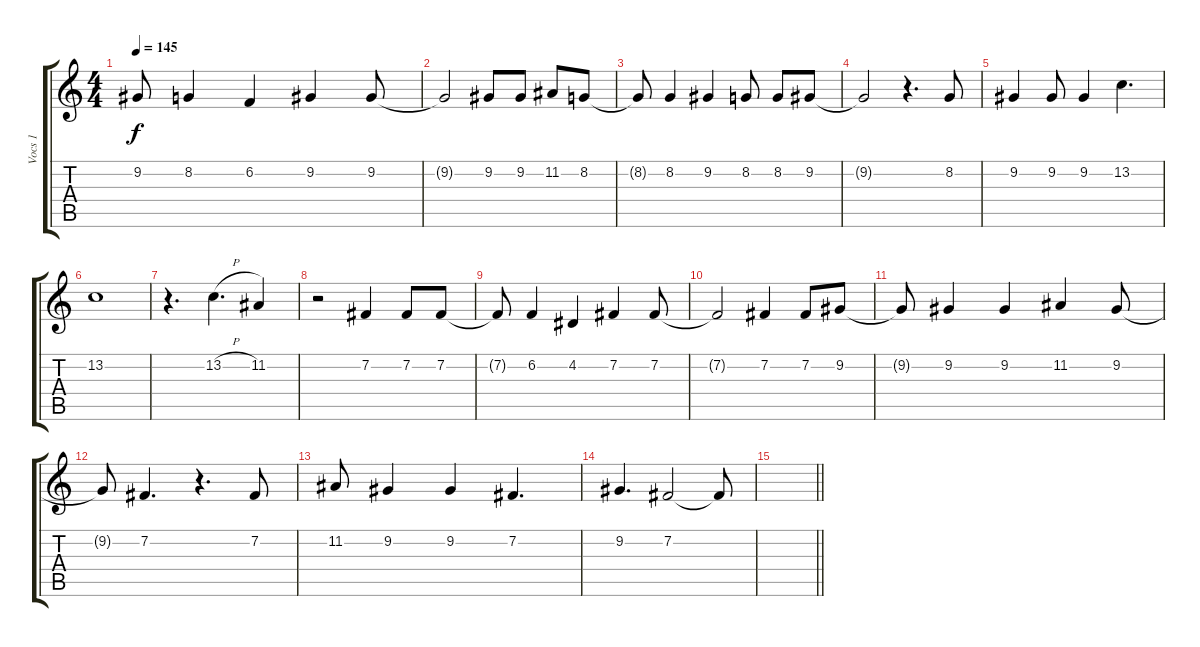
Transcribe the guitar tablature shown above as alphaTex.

\track ("Vocs 1" "Vocs 1") {instrument flute}
\staff {score tabs}
\tuning (E4 B3 G3 D3 A2 E2) {hide}
\ts (4 4)
\tempo 145
\clef g2
\ks c
9.2{t}.8{dy f} 8.2.4 6.2.4 9.2.4 9.2.8 |
9.2{t}.2 9.2.8 9.2.8 11.2.8 8.2.8 |
8.2{t}.8 8.2.4 9.2.4 8.2.8 8.2.8 9.2.8 |
9.2{t}.2 r.4{d} 8.2.8 |
9.2.4 9.2.8 9.2.4 13.2.4{d} |
13.2.1 |
r.4{d} 13.2{h}.4{d} 11.2.4 |
r.2 7.2.4 7.2.8 7.2.8 |
7.2{t}.8 6.2.4 4.2.4 7.2.4 7.2.8 |
7.2{t}.2 7.2.4 7.2.8 9.2.8 |
9.2{t}.8 9.2.4 9.2.4 11.2.4 9.2.8 |
9.2{t}.8 7.2.4{d} r.4{d} 7.2.8 |
11.2.8 9.2.4 9.2.4 7.2.4{d} |
9.2.4{d} 7.2.2 7.2{t}.8 |
\barLineRight lightlight
